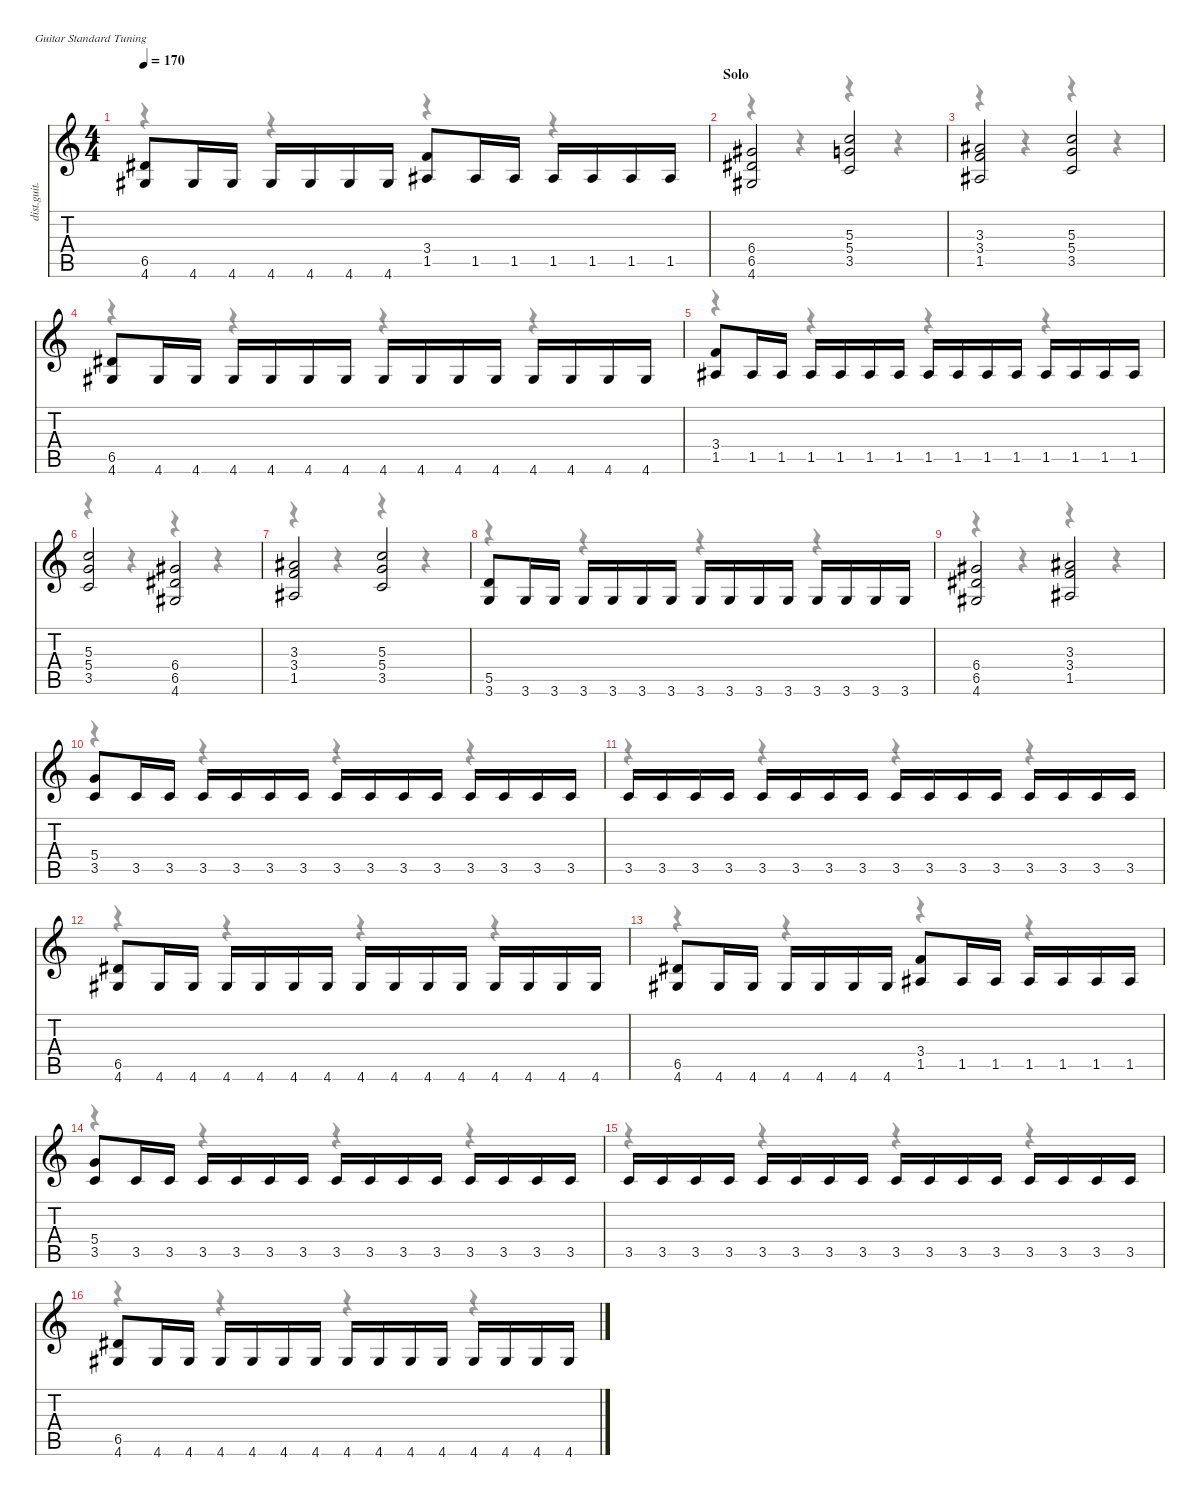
\hideDynamics
\bracketExtendMode nobrackets
\otherSystemsTrackNameOrientation horizontal
\track ("Guitar 2" "dist.guit.") {instrument distortionguitar}
\staff {score tabs}
\tuning (E4 B3 G3 D3 A2 E2)
\voice
\ts (4 4)
\scale
1.09391
\tempo 170
\accidentals auto
\clef g2
\ottava regular
\simile none
\ks c
(6.5{acc #} 4.6{acc #}).8{dy f} 4.6{acc #}.16 4.6{acc #}.16 4.6{acc #}.16 4.6{acc #}.16 4.6{acc #}.16 4.6{acc #}.16 (3.4 1.5{acc #}).8 1.5{acc #}.16 1.5{acc #}.16 1.5{acc #}.16 1.5{acc #}.16 1.5{acc #}.16 1.5{acc #}.16 |
\section ("" "Solo")
\scale
0.978277 (6.4{acc #} 6.5{acc #} 4.6{acc #}).2 (5.3 5.4 3.5).2 |
\scale
0.978277 (3.3{acc #} 3.4 1.5{acc #}).2 (5.3 5.4 3.5).2 |
\scale
0.978277 (6.5{acc #} 4.6{acc #}).8 4.6{acc #}.16 4.6{acc #}.16 4.6{acc #}.16 4.6{acc #}.16 4.6{acc #}.16 4.6{acc #}.16 4.6{acc #}.16 4.6{acc #}.16 4.6{acc #}.16 4.6{acc #}.16 4.6{acc #}.16 4.6{acc #}.16 4.6{acc #}.16 4.6{acc #}.16 |
\scale
0.978277 (3.4 1.5{acc #}).8 1.5{acc #}.16 1.5{acc #}.16 1.5{acc #}.16 1.5{acc #}.16 1.5{acc #}.16 1.5{acc #}.16 1.5{acc #}.16 1.5{acc #}.16 1.5{acc #}.16 1.5{acc #}.16 1.5{acc #}.16 1.5{acc #}.16 1.5{acc #}.16 1.5{acc #}.16 |
\scale
0.992988 (5.3 5.4 3.5).2 (6.4{acc #} 6.5{acc #} 4.6{acc #}).2 |
\scale
1.06188 (3.3{acc #} 3.4 1.5{acc #}).2 (5.3 5.4 3.5).2 |
\scale
0.988084 (5.5 3.6).8 3.6.16 3.6.16 3.6.16 3.6.16 3.6.16 3.6.16 3.6.16 3.6.16 3.6.16 3.6.16 3.6.16 3.6.16 3.6.16 3.6.16 |
\scale
0.986122 (6.4{acc #} 6.5{acc #} 4.6{acc #}).2 (3.3{acc #} 3.4 1.5{acc #}).2 |
\section ("" "")
\scale
0.975825 (5.4 3.5).8 3.5.16 3.5.16 3.5.16 3.5.16 3.5.16 3.5.16 3.5.16 3.5.16 3.5.16 3.5.16 3.5.16 3.5.16 3.5.16 3.5.16 |
\scale
0.988084 3.5.16 3.5.16 3.5.16 3.5.16 3.5.16 3.5.16 3.5.16 3.5.16 3.5.16 3.5.16 3.5.16 3.5.16 3.5.16 3.5.16 3.5.16 3.5.16 |
\scale
1.0664 (6.5{acc #} 4.6{acc #}).8 4.6{acc #}.16 4.6{acc #}.16 4.6{acc #}.16 4.6{acc #}.16 4.6{acc #}.16 4.6{acc #}.16 4.6{acc #}.16 4.6{acc #}.16 4.6{acc #}.16 4.6{acc #}.16 4.6{acc #}.16 4.6{acc #}.16 4.6{acc #}.16 4.6{acc #}.16 |
\scale
0.980336 (6.5{acc #} 4.6{acc #}).8 4.6{acc #}.16 4.6{acc #}.16 4.6{acc #}.16 4.6{acc #}.16 4.6{acc #}.16 4.6{acc #}.16 (3.4 1.5{acc #}).8 1.5{acc #}.16 1.5{acc #}.16 1.5{acc #}.16 1.5{acc #}.16 1.5{acc #}.16 1.5{acc #}.16 |
\scale
0.980336 (5.4 3.5).8 3.5.16 3.5.16 3.5.16 3.5.16 3.5.16 3.5.16 3.5.16 3.5.16 3.5.16 3.5.16 3.5.16 3.5.16 3.5.16 3.5.16 |
\scale
0.992595 3.5.16 3.5.16 3.5.16 3.5.16 3.5.16 3.5.16 3.5.16 3.5.16 3.5.16 3.5.16 3.5.16 3.5.16 3.5.16 3.5.16 3.5.16 3.5.16 |
\scale
0.980336 (6.5{acc #} 4.6{acc #}).8 4.6{acc #}.16 4.6{acc #}.16 4.6{acc #}.16 4.6{acc #}.16 4.6{acc #}.16 4.6{acc #}.16 4.6{acc #}.16 4.6{acc #}.16 4.6{acc #}.16 4.6{acc #}.16 4.6{acc #}.16 4.6{acc #}.16 4.6{acc #}.16 4.6{acc #}.16
\voice
\clef g2
\ottava regular
\simile none
\ks c
r.4{dy mf} r.4 r.4 r.4 |
r.4 r.4 r.4 r.4 |
r.4 r.4 r.4 r.4 |
r.4 r.4 r.4 r.4 |
r.4 r.4 r.4 r.4 |
r.4 r.4 r.4 r.4 |
r.4 r.4 r.4 r.4 |
r.4 r.4 r.4 r.4 |
r.4 r.4 r.4 r.4 |
r.4 r.4 r.4 r.4 |
r.4 r.4 r.4 r.4 |
r.4 r.4 r.4 r.4 |
r.4 r.4 r.4 r.4 |
r.4 r.4 r.4 r.4 |
r.4 r.4 r.4 r.4 |
r.4 r.4 r.4 r.4
